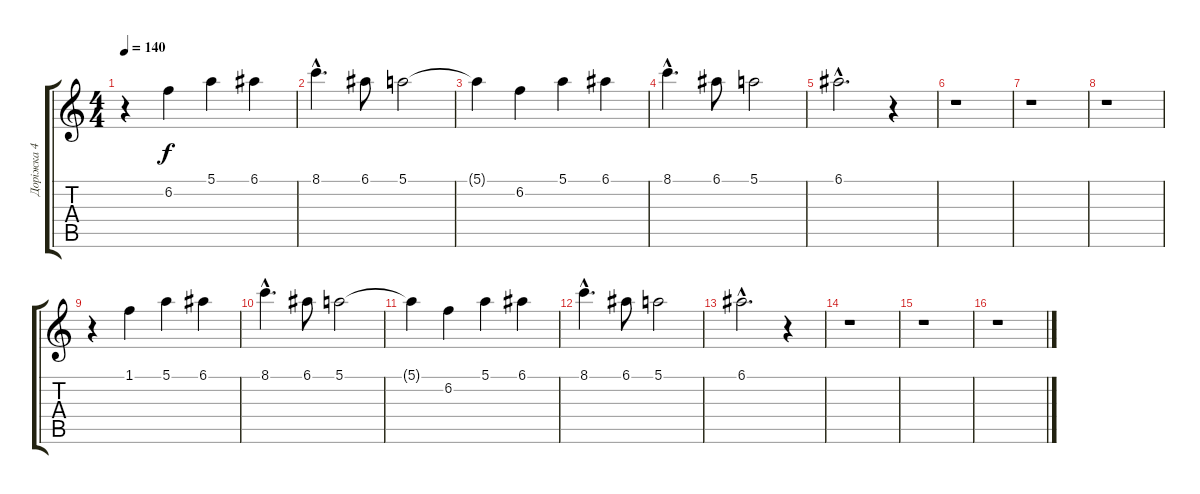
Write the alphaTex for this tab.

\track ("Доріжка 4" "Доріжка 4") {instrument distortionguitar}
\staff {score tabs}
\tuning (E4 B3 G3 D3 A2 E2) {hide}
\ts (4 4)
\tempo 140
\clef g2
\ks c
r.4{dy f} 6.2.4 5.1.4 6.1.4 |
8.1{hac}.4{d} 6.1.8 5.1.2 |
5.1{t}.4 6.2.4 5.1.4 6.1.4 |
8.1{hac}.4{d} 6.1.8 5.1.2 |
6.1{hac}.2{d} r.4 |
r.1 |
r.1 |
r.1 |
r.4 1.1.4 5.1.4 6.1.4 |
8.1{hac}.4{d} 6.1.8 5.1.2 |
5.1{t}.4 6.2.4 5.1.4 6.1.4 |
8.1{hac}.4{d} 6.1.8 5.1.2 |
6.1{hac}.2{d} r.4 |
r.1 |
r.1 |
r.1
